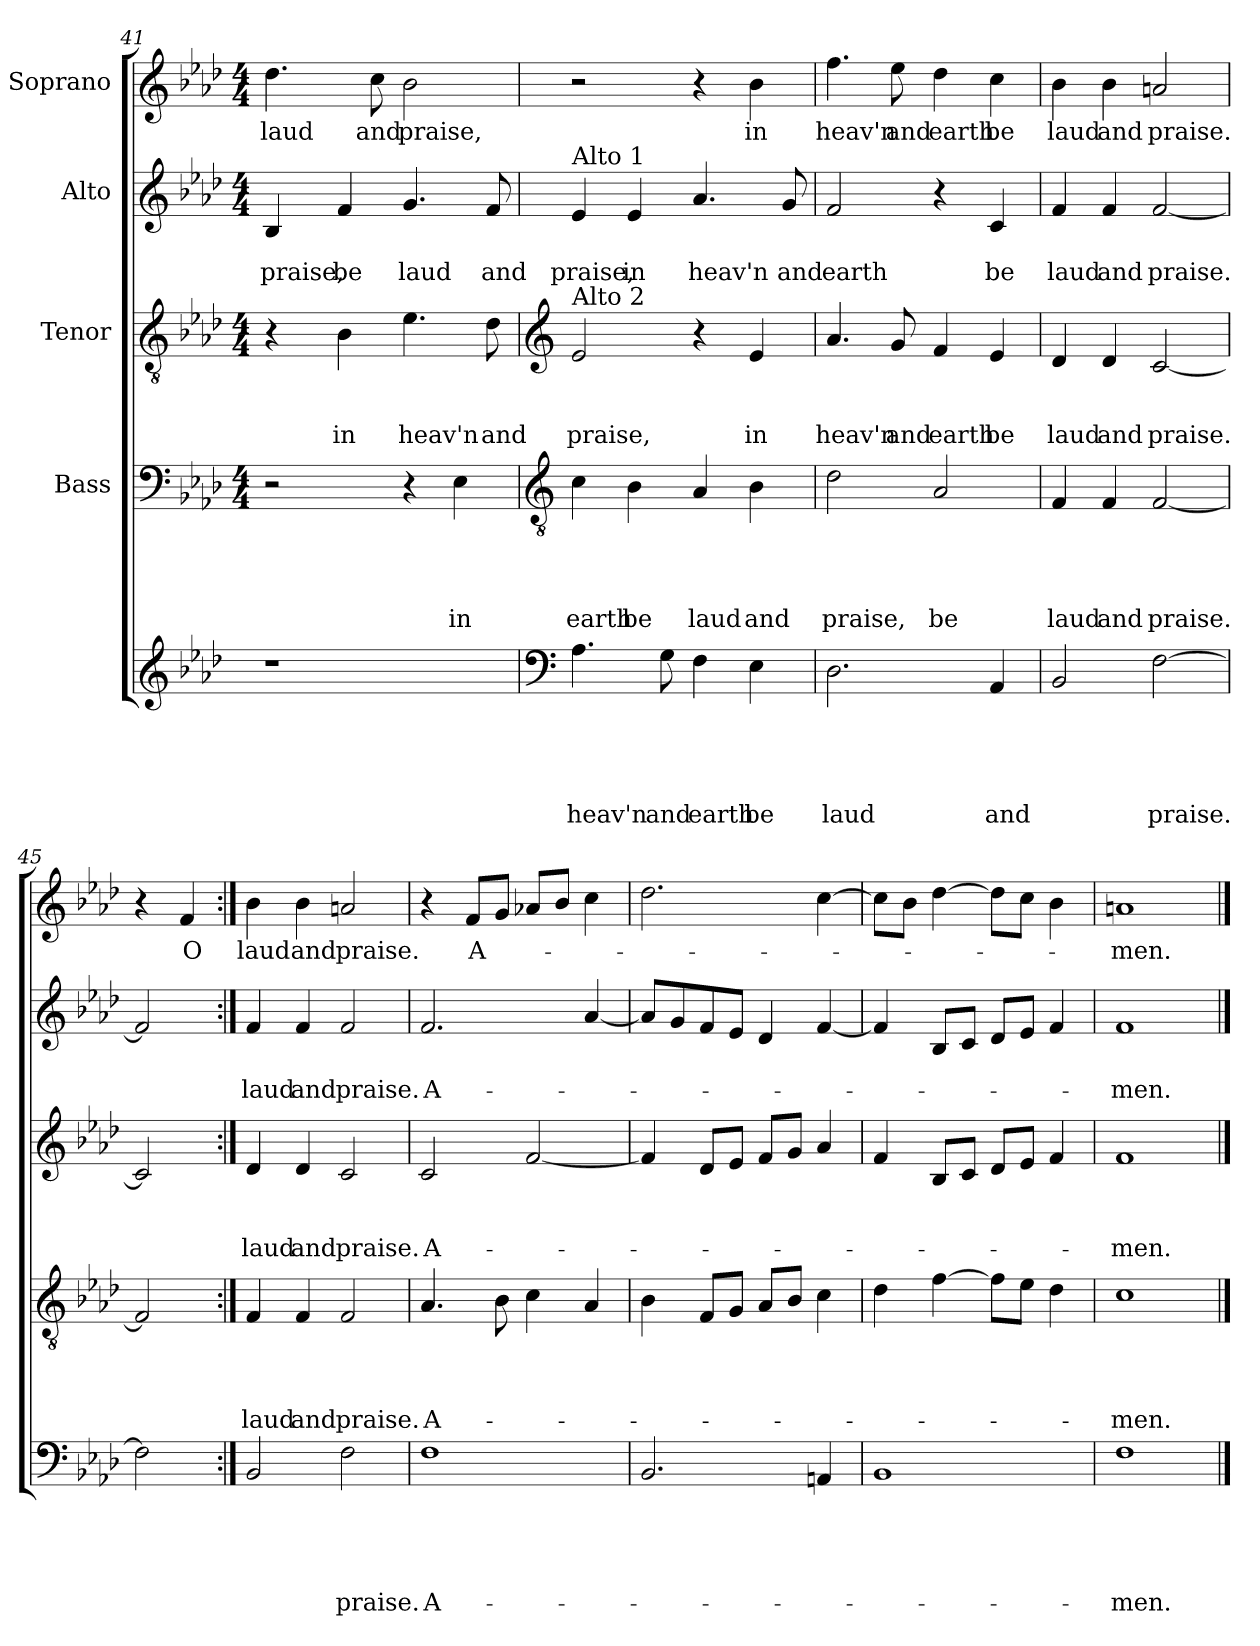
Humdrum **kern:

**kern	**text	**text	**text	**text	**text	**kern	**text	**text	**text	**text	**kern	**text	**text	**text	**kern	**text	**text	**kern	**text
*part5	*part5	*part5	*part5	*part5	*part5	*part4	*part4	*part4	*part4	*part4	*part3	*part3	*part3	*part3	*part2	*part2	*part2	*part1	*part1
*staff5	*staff5	*staff5	*staff5	*staff5	*staff5	*staff4	*staff4	*staff4	*staff4	*staff4	*staff3	*staff3	*staff3	*staff3	*staff2	*staff2	*staff2	*staff1	*staff1
*	*	*	*	*	*	*I"Bass	*	*	*	*	*I"Tenor	*	*	*	*I"Alto	*	*	*I"Soprano	*
*clefG2	*	*	*	*	*	*clefF4	*	*	*	*	*clefGv2	*	*	*	*clefG2	*	*	*clefG2	*
*k[b-e-a-d-]	*	*	*	*	*	*k[b-e-a-d-]	*	*	*	*	*k[b-e-a-d-]	*	*	*	*k[b-e-a-d-]	*	*	*k[b-e-a-d-]	*
*A-:	*	*	*	*	*	*A-:	*	*	*	*	*A-:	*	*	*	*A-:	*	*	*A-:	*
*	*	*	*	*	*	*M4/4	*	*	*	*	*M4/4	*	*	*	*M4/4	*	*	*M4/4	*
=41	=41	=41	=41	=41	=41	=41	=41	=41	=41	=41	=41	=41	=41	=41	=41	=41	=41	=41	=41
!	!	!	!	!	!	!	!	!	!	!	!	!	!	!	!	!	!LO:LY:b	!	!LO:LY:b
1r	.	.	.	.	.	2r	.	.	.	.	4r	.	.	.	4B-/	.	praise,	4.dd-\	laud
!	!	!	!	!	!	!	!	!	!	!	!	!	!	!LO:LY:b	!	!	!LO:LY:b	!	!
.	.	.	.	.	.	.	.	.	.	.	4B-\	.	.	in	4f/	.	be	.	.
!	!	!	!	!	!	!	!	!	!	!	!	!	!	!	!	!	!	!	!LO:LY:b
.	.	.	.	.	.	.	.	.	.	.	.	.	.	.	.	.	.	8cc\	and
!	!	!	!	!	!	!	!	!	!	!	!	!	!	!LO:LY:b	!	!	!LO:LY:b	!	!LO:LY:b
.	.	.	.	.	.	4r	.	.	.	.	4.e-\	.	.	heav'n	4.g/	.	laud	2b-\	praise,
!	!	!	!	!	!	!	!	!	!	!LO:LY:b	!	!	!	!	!	!	!	!	!
.	.	.	.	.	.	4E-\	.	.	.	in	.	.	.	.	.	.	.	.	.
!	!	!	!	!	!	!	!	!	!	!	!	!	!	!LO:LY:b	!	!	!LO:LY:b	!	!
.	.	.	.	.	.	.	.	.	.	.	8d-\	.	.	and	8f/	.	and	.	.
!!LO:PB:g=z
=42	=42	=42	=42	=42	=42	=42	=42	=42	=42	=42	=42	=42	=42	=42	=42	=42	=42	=42	=42
*clefF4	*	*	*	*	*	*clefGv2	*	*	*	*	*clefG2	*	*	*	*	*	*	*	*
!	!	!	!	!	!	!	!	!	!	!	!	!	!	!	!LO:TX:a:t=Alto 1	!	!	!	!
!	!	!	!	!	!	!	!	!	!	!	!LO:TX:a:t=Alto 2	!	!	!	!	!	!	!	!
!	!	!	!	!	!LO:LY:b	!	!	!	!	!LO:LY:b	!	!	!	!LO:LY:b	!	!	!LO:LY:b	!	!
4.A-\	.	.	.	.	heav'n	4c\	.	.	.	earth	2e-/	.	.	praise,	4e-/	.	praise,	2r	.
!	!	!	!	!	!	!	!	!	!	!LO:LY:b	!	!	!	!	!	!	!LO:LY:b	!	!
.	.	.	.	.	.	4B-\	.	.	.	be	.	.	.	.	4e-/	.	in	.	.
!	!	!	!	!	!LO:LY:b	!	!	!	!	!	!	!	!	!	!	!	!	!	!
8G\	.	.	.	.	and	.	.	.	.	.	.	.	.	.	.	.	.	.	.
!	!	!	!	!	!LO:LY:b	!	!	!	!	!LO:LY:b	!	!	!	!	!	!	!LO:LY:b	!	!
4F\	.	.	.	.	earth	4A-/	.	.	.	laud	4r	.	.	.	4.a-/	.	heav'n	4r	.
!	!	!	!	!	!LO:LY:b	!	!	!	!	!LO:LY:b	!	!	!	!LO:LY:b	!	!	!	!	!LO:LY:b
4E-\	.	.	.	.	be	4B-\	.	.	.	and	4e-/	.	.	in	.	.	.	4b-\	in
!	!	!	!	!	!	!	!	!	!	!	!	!	!	!	!	!	!LO:LY:b	!	!
.	.	.	.	.	.	.	.	.	.	.	.	.	.	.	8g/	.	and	.	.
=43	=43	=43	=43	=43	=43	=43	=43	=43	=43	=43	=43	=43	=43	=43	=43	=43	=43	=43	=43
!	!	!	!	!	!LO:LY:b	!	!	!	!	!LO:LY:b	!	!	!	!LO:LY:b	!	!	!LO:LY:b	!	!LO:LY:b
2.D-\	.	.	.	.	laud	2d-\	.	.	.	praise,	4.a-/	.	.	heav'n	2f/	.	earth	4.ff\	heav'n
!	!	!	!	!	!	!	!	!	!	!	!	!	!	!LO:LY:b	!	!	!	!	!LO:LY:b
.	.	.	.	.	.	.	.	.	.	.	8g/	.	.	and	.	.	.	8ee-\	and
!	!	!	!	!	!	!	!	!	!	!LO:LY:b	!	!	!	!LO:LY:b	!	!	!	!	!LO:LY:b
.	.	.	.	.	.	2A-/	.	.	.	be	4f/	.	.	earth	4r	.	.	4dd-\	earth
!	!	!	!	!	!LO:LY:b	!	!	!	!	!	!	!	!	!LO:LY:b	!	!	!LO:LY:b	!	!LO:LY:b
4AA-/	.	.	.	.	and	.	.	.	.	.	4e-/	.	.	be	4c/	.	be	4cc\	be
=44	=44	=44	=44	=44	=44	=44	=44	=44	=44	=44	=44	=44	=44	=44	=44	=44	=44	=44	=44
!	!	!	!	!	!	!	!	!	!	!LO:LY:b	!	!	!	!LO:LY:b	!	!	!LO:LY:b	!	!LO:LY:b
2BB-/	.	.	.	.	.	4F/	.	.	.	laud	4d-/	.	.	laud	4f/	.	laud	4b-\	laud
!	!	!	!	!	!	!	!	!	!	!LO:LY:b	!	!	!	!LO:LY:b	!	!	!LO:LY:b	!	!LO:LY:b
.	.	.	.	.	.	4F/	.	.	.	and	4d-/	.	.	and	4f/	.	and	4b-\	and
!	!	!	!	!	!LO:LY:b	!	!	!	!	!LO:LY:b	!	!	!	!LO:LY:b	!	!	!LO:LY:b	!	!LO:LY:b
[>2F\	.	.	.	.	praise.	[<2F/	.	.	.	praise.	[<2c/	.	.	praise.	[<2f/	.	praise.	2an/	praise.
=45	=45	=45	=45	=45	=45	=45	=45	=45	=45	=45	=45	=45	=45	=45	=45	=45	=45	=45	=45
2F\]	.	.	.	.	.	2F/]	.	.	.	.	2c/]	.	.	.	2f/]	.	.	4r	.
!	!	!	!	!	!	!	!	!	!	!	!	!	!	!	!	!	!	!	!LO:LY:b
.	.	.	.	.	.	.	.	.	.	.	.	.	.	.	.	.	.	4f/	O
=46:|!	=46:|!	=46:|!	=46:|!	=46:|!	=46:|!	=46:|!	=46:|!	=46:|!	=46:|!	=46:|!	=46:|!	=46:|!	=46:|!	=46:|!	=46:|!	=46:|!	=46:|!	=46:|!	=46:|!
!	!	!	!	!	!	!	!	!	!	!LO:LY:b	!	!	!	!LO:LY:b	!	!	!LO:LY:b	!	!LO:LY:b
2BB-/	.	.	.	.	.	4F/	.	.	.	laud	4d-/	.	.	laud	4f/	.	laud	4b-\	laud
!	!	!	!	!	!	!	!	!	!	!LO:LY:b	!	!	!	!LO:LY:b	!	!	!LO:LY:b	!	!LO:LY:b
.	.	.	.	.	.	4F/	.	.	.	and	4d-/	.	.	and	4f/	.	and	4b-\	and
!	!	!	!	!	!LO:LY:b	!	!	!	!	!LO:LY:b	!	!	!	!LO:LY:b	!	!	!LO:LY:b	!	!LO:LY:b
2F\	.	.	.	.	praise.	2F/	.	.	.	praise.	2c/	.	.	praise.	2f/	.	praise.	2an/	praise.
!!LO:LB:g=z
=47	=47	=47	=47	=47	=47	=47	=47	=47	=47	=47	=47	=47	=47	=47	=47	=47	=47	=47	=47
!	!	!	!	!	!LO:LY:b	!	!	!	!	!LO:LY:b	!	!	!	!LO:LY:b	!	!	!LO:LY:b	!	!
1F	.	.	.	.	A-	4.A-/	.	.	.	A-	2c/	.	.	A-	2.f/	.	A-	4r	.
!	!	!	!	!	!	!	!	!	!	!	!	!	!	!	!	!	!	!	!LO:LY:b
.	.	.	.	.	.	.	.	.	.	.	.	.	.	.	.	.	.	8f/L	A-
.	.	.	.	.	.	8B-\	.	.	.	.	.	.	.	.	.	.	.	8g/J	.
.	.	.	.	.	.	4c\	.	.	.	.	[<2f/	.	.	.	.	.	.	8a-X/L	.
.	.	.	.	.	.	.	.	.	.	.	.	.	.	.	.	.	.	8b-/J	.
.	.	.	.	.	.	4A-/	.	.	.	.	.	.	.	.	[<4a-/	.	.	4cc\	.
=48	=48	=48	=48	=48	=48	=48	=48	=48	=48	=48	=48	=48	=48	=48	=48	=48	=48	=48	=48
2.BB-/	.	.	.	.	.	4B-\	.	.	.	.	4f/]	.	.	.	8a-/L]	.	.	2.dd-\	.
.	.	.	.	.	.	.	.	.	.	.	.	.	.	.	8g/	.	.	.	.
.	.	.	.	.	.	8F/L	.	.	.	.	8d-/L	.	.	.	8f/	.	.	.	.
.	.	.	.	.	.	8G/J	.	.	.	.	8e-/J	.	.	.	8e-/J	.	.	.	.
.	.	.	.	.	.	8A-/L	.	.	.	.	8f/L	.	.	.	4d-/	.	.	.	.
.	.	.	.	.	.	8B-/J	.	.	.	.	8g/J	.	.	.	.	.	.	.	.
4AAn/	.	.	.	.	.	4c\	.	.	.	.	4a-/	.	.	.	[<4f/	.	.	[>4cc\	.
=49	=49	=49	=49	=49	=49	=49	=49	=49	=49	=49	=49	=49	=49	=49	=49	=49	=49	=49	=49
1BB-	.	.	.	.	.	4d-\	.	.	.	.	4f/	.	.	.	4f/]	.	.	8cc\L]	.
.	.	.	.	.	.	.	.	.	.	.	.	.	.	.	.	.	.	8b-\J	.
.	.	.	.	.	.	[>4f\	.	.	.	.	8B-/L	.	.	.	8B-/L	.	.	[>4dd-\	.
.	.	.	.	.	.	.	.	.	.	.	8c/J	.	.	.	8c/J	.	.	.	.
.	.	.	.	.	.	8f\L]	.	.	.	.	8d-/L	.	.	.	8d-/L	.	.	8dd-\L]	.
.	.	.	.	.	.	8e-\J	.	.	.	.	8e-/J	.	.	.	8e-/J	.	.	8cc\J	.
.	.	.	.	.	.	4d-\	.	.	.	.	4f/	.	.	.	4f/	.	.	4b-\	.
=50	=50	=50	=50	=50	=50	=50	=50	=50	=50	=50	=50	=50	=50	=50	=50	=50	=50	=50	=50
!	!	!	!	!	!LO:LY:b	!	!	!	!	!LO:LY:b	!	!	!	!LO:LY:b	!	!	!LO:LY:b	!	!LO:LY:b
1F	.	.	.	.	-men.	1c	.	.	.	-men.	1f	.	.	-men.	1f	.	-men.	1an	-men.
==	==	==	==	==	==	==	==	==	==	==	==	==	==	==	==	==	==	==	==
*-	*-	*-	*-	*-	*-	*-	*-	*-	*-	*-	*-	*-	*-	*-	*-	*-	*-	*-	*-
